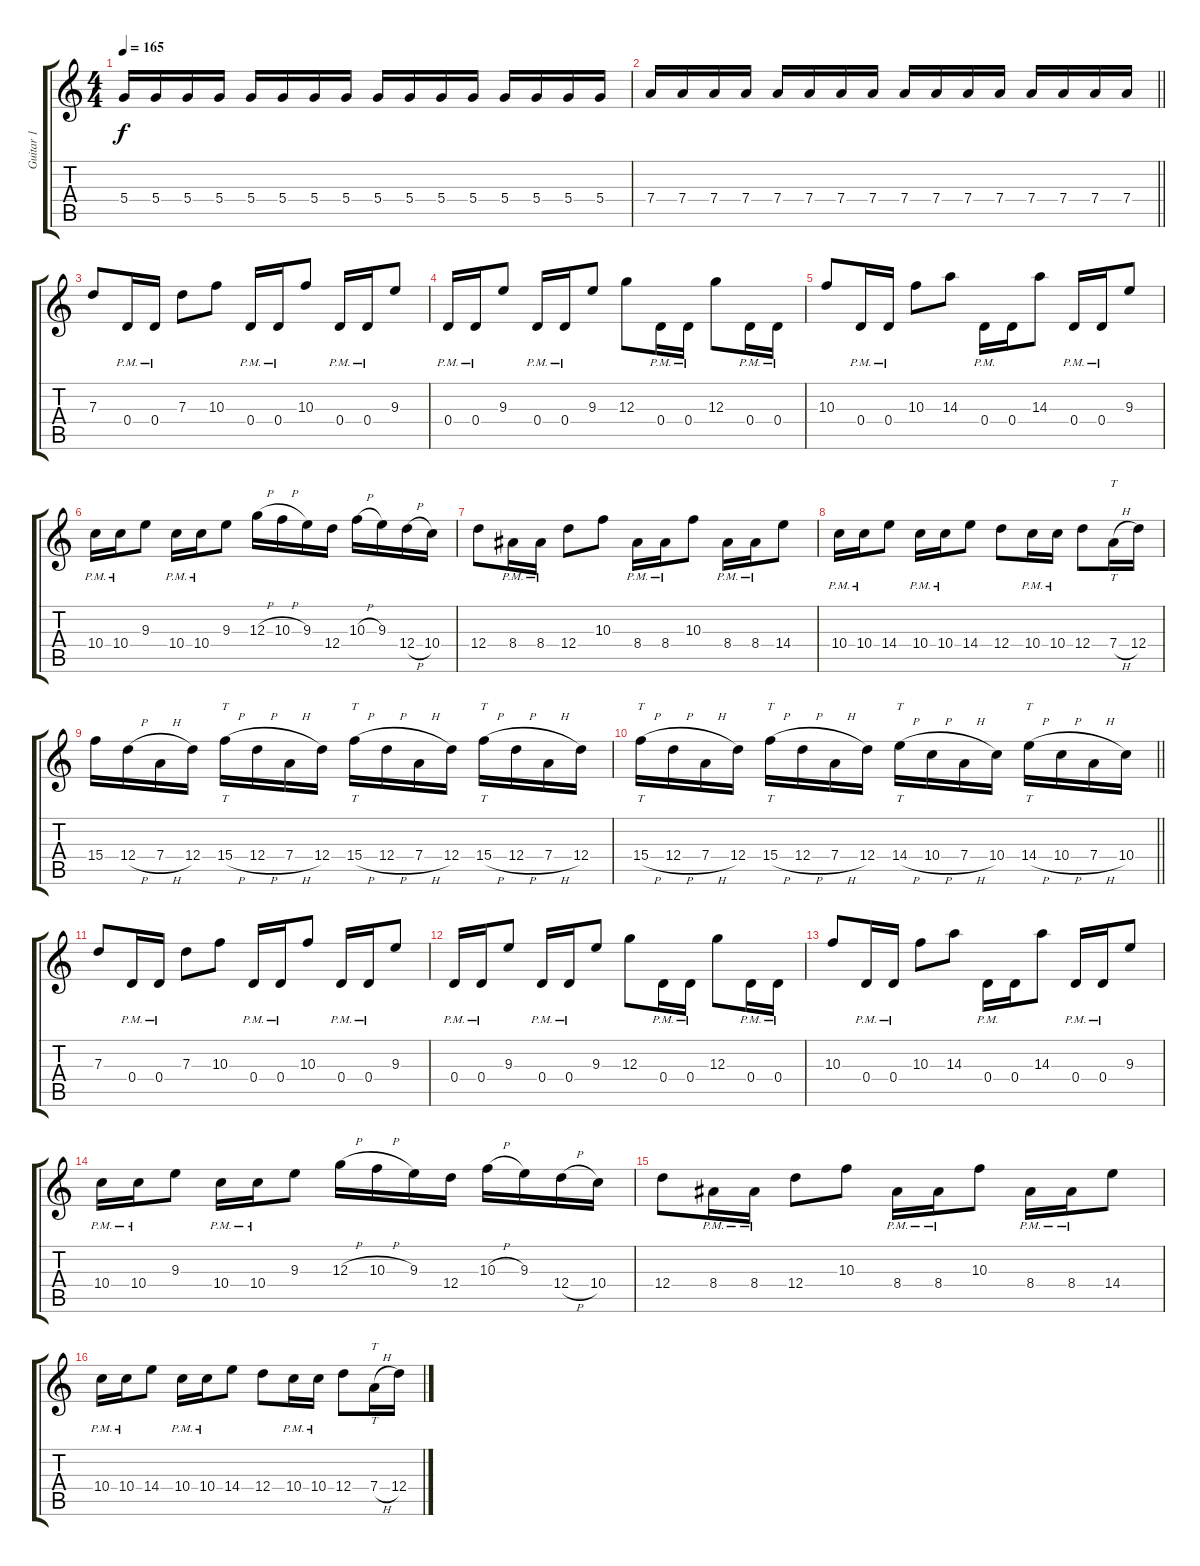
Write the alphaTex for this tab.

\track ("Guitar 1" "Guitar 1") {instrument distortionguitar}
\staff {score tabs}
\tuning (E4 B3 G3 D3 A2 D2) {hide}
\ts (4 4)
\tempo 165
\clef g2
\ks c
5.4.16{dy f} 5.4.16 5.4.16 5.4.16 5.4.16 5.4.16 5.4.16 5.4.16 5.4.16 5.4.16 5.4.16 5.4.16 5.4.16 5.4.16 5.4.16 5.4.16 |
\barLineRight lightlight
7.4.16 7.4.16 7.4.16 7.4.16 7.4.16 7.4.16 7.4.16 7.4.16 7.4.16 7.4.16 7.4.16 7.4.16 7.4.16 7.4.16 7.4.16 7.4.16 |
7.3.8{volume 16} 0.4{pm}.16 0.4{pm}.16 7.3.8 10.3.8 0.4{pm}.16 0.4{pm}.16 10.3.8 0.4{pm}.16 0.4{pm}.16 9.3.8 |
0.4{pm}.16 0.4{pm}.16 9.3.8 0.4{pm}.16 0.4{pm}.16 9.3.8 12.3.8 0.4{pm}.16 0.4{pm}.16 12.3.8 0.4{pm}.16 0.4{pm}.16 |
10.3.8 0.4{pm}.16 0.4{pm}.16 10.3.8 14.3.8 0.4{pm}.16 0.4.16 14.3.8 0.4{pm}.16 0.4{pm}.16 9.3.8 |
10.4{pm}.16 10.4{pm}.16 9.3.8 10.4{pm}.16 10.4{pm}.16 9.3.8 12.3{h}.16 10.3{h}.16 9.3.16 12.4.16 10.3{h}.16 9.3.16 12.4{h}.16 10.4.16 |
12.4.8 8.4{pm}.16 8.4{pm}.16 12.4.8 10.3.8 8.4{pm}.16 8.4{pm}.16 10.3.8 8.4{pm}.16 8.4{pm}.16 14.4.8 |
10.4{pm}.16 10.4{pm}.16 14.4.8 10.4{pm}.16 10.4{pm}.16 14.4.8 12.4.8 10.4{pm}.16 10.4{pm}.16 12.4.8 7.4{h}.16{tt} 12.4.16 |
15.4.16 12.4{h}.16 7.4{h}.16 12.4.16 15.4{h}.16{tt} 12.4{h}.16 7.4{h}.16 12.4.16 15.4{h}.16{tt} 12.4{h}.16 7.4{h}.16 12.4.16 15.4{h}.16{tt} 12.4{h}.16 7.4{h}.16 12.4.16 |
\barLineRight lightlight
15.4{h}.16{tt} 12.4{h}.16 7.4{h}.16 12.4.16 15.4{h}.16{tt} 12.4{h}.16 7.4{h}.16 12.4.16 14.4{h}.16{tt} 10.4{h}.16 7.4{h}.16 10.4.16 14.4{h}.16{tt} 10.4{h}.16 7.4{h}.16 10.4.16 |
7.3.8 0.4{pm}.16 0.4{pm}.16 7.3.8 10.3.8 0.4{pm}.16 0.4{pm}.16 10.3.8 0.4{pm}.16 0.4{pm}.16 9.3.8 |
0.4{pm}.16 0.4{pm}.16 9.3.8 0.4{pm}.16 0.4{pm}.16 9.3.8 12.3.8 0.4{pm}.16 0.4{pm}.16 12.3.8 0.4{pm}.16 0.4{pm}.16 |
10.3.8 0.4{pm}.16 0.4{pm}.16 10.3.8 14.3.8 0.4{pm}.16 0.4.16 14.3.8 0.4{pm}.16 0.4{pm}.16 9.3.8 |
10.4{pm}.16 10.4{pm}.16 9.3.8 10.4{pm}.16 10.4{pm}.16 9.3.8 12.3{h}.16 10.3{h}.16 9.3.16 12.4.16 10.3{h}.16 9.3.16 12.4{h}.16 10.4.16 |
12.4.8 8.4{pm}.16 8.4{pm}.16 12.4.8 10.3.8 8.4{pm}.16 8.4{pm}.16 10.3.8 8.4{pm}.16 8.4{pm}.16 14.4.8 |
10.4{pm}.16 10.4{pm}.16 14.4.8 10.4{pm}.16 10.4{pm}.16 14.4.8 12.4.8 10.4{pm}.16 10.4{pm}.16 12.4.8 7.4{h}.16{tt} 12.4.16
